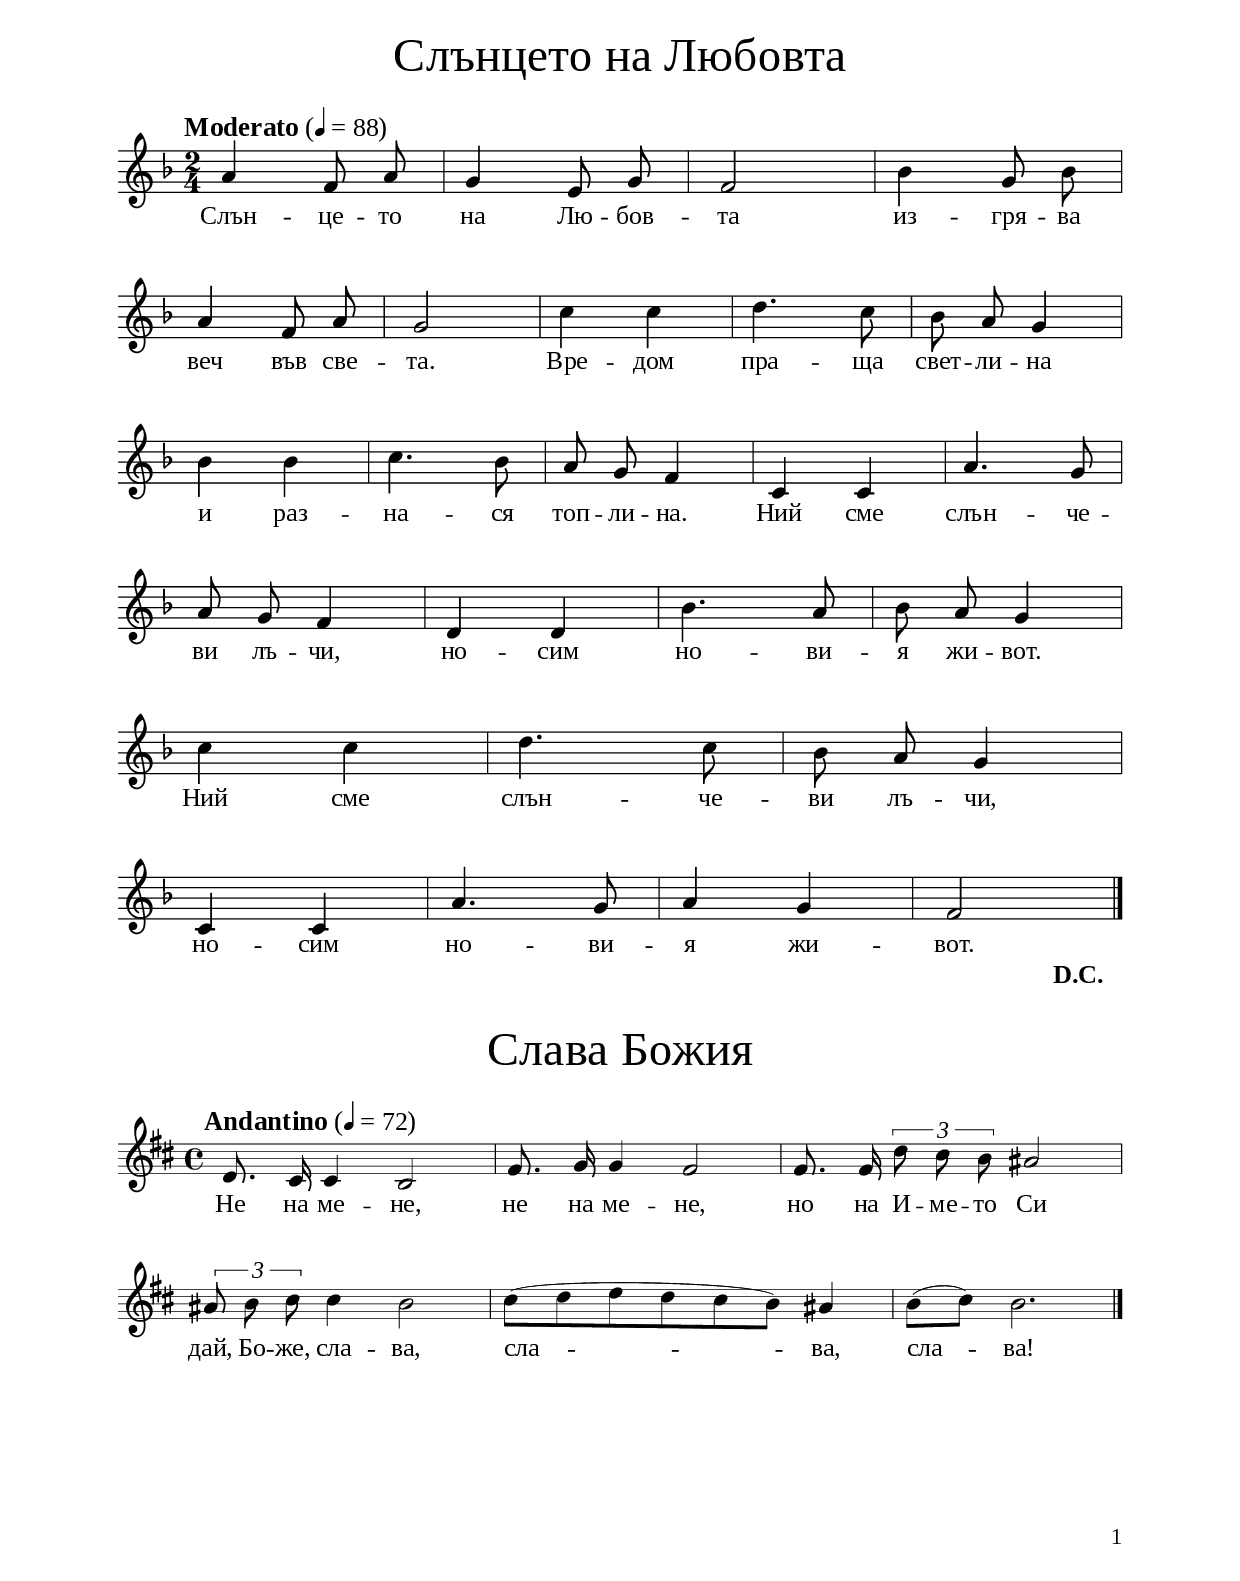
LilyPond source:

\version "2.24.3"

% include paper part and global functions
\include "include/globals.ily"

\bookpart {
  \label #'ref055_1
  \tocItem \markup "Слънцето на Любовта"
  \include "include/bookpart-paper.ily"
  \score {
    \include "include/score-layout.ily"

    \new Voice \absolute  {
      \clef treble
      \key f \major
      \time 2/4
      \tempoFunc "Moderato" 4 "88"
      \autoBeamOff
      a'4 f'8 a' | g'4 e'8 g' | f'2 | bes'4 g'8 bes' \break | a'4 f'8 a' | g'2  |
      c''4 c'' | d''4. c''8 | bes'8 a' g'4 \break | bes'4 bes'  | c''4. bes'8 | a'8 g' f'4  |
      c'4 c' | a'4. g'8 | \break a'8 g' f'4 |   d'4 d' | bes'4. a'8 | bes'8 a' g'4 | \break
      c''4 c'' | d''4. c''8 |  bes'8 a' g'4 | \break c'4 c' | a'4. g'8 | a'4 g' | f'2 |\break \bar "|."
    }

    \addlyrics {
      Слън -- це -- то на Лю -- бов -- та из -- гря -- ва веч във све -- та.
      Вре -- дом пра -- ща свет -- ли -- на и раз -- на -- ся топ -- ли -- на.
      Ний сме слън -- че -- ви лъ -- чи, но -- сим но -- ви -- я жи -- вот.
      Ний сме слън -- че -- ви лъ -- чи, но -- сим но -- ви -- я жи -- вот.
    }

    \header {
      title = \titleFunc #'ref_desc_3 "Слънцето на Любовта" "Slănceto na Ljubovta"
    }

    \midi{}

  } % score

  \markup \dc-one "D.C."

  \label #'ref053
  \tocItem \markup "Слава Божия"
  \include "include/bookpart-paper.ily"
  \score {
      \layout {
        indent = 0.0\cm % remove first line indentation
        ragged-last = ##f % do spread last line to fill the whole space
        \override Staff.BarLine.thick-thickness = #4 %make the end and repeat bars thiner
        \override Score.VoltaBracket.font-size = #-1.7 % make the repeat number fontsize smaller
        

        \context {
          \Score
          \omit BarNumber %remove bar numbers
          \override KeySignature.X-offset = #-1.2 % decrease keysigniture offset
          \override TimeSignature.X-offset = #-1.8 % decrease time signiture offset
          \override MetronomeMark.font-size = #1.5 % increase the tempo fontsize
          \override TupletNumber.font-size = #0.4 % increase the triol number

        } % context

        \context {
          % change staff size
          \Staff
          fontSize = #+0 % affects notes size only
          \override StaffSymbol.staff-space = #(magstep -3)
          \override StaffSymbol.thickness = #0.5
          \override BarLine.hair-thickness = #1
          %\override StaffSymbol.ledger-line-thickness = #'(0 . 0)
        }

        \context {
          % adjust space between staff and lyrics and between the two lyric lines
          \Lyrics
          \override VerticalAxisGroup.nonstaff-relatedstaff-spacing = #'((padding . 1))
          \override VerticalAxisGroup.nonstaff-nonstaff-spacing = #'((minimum-distance . 2))
          includeGraceNotes = ##t
        }
      } % layout

    \new Voice \absolute  {
      \clef treble
      \key b \minor
      \time 4/4
      \tempoFunc "Andantino" 4 "72"
      \autoBeamOff

      d'8. cis'16 cis'4 b2 | fis'8. g'16 g'4 fis'2 | fis'8. fis'16 \tupletUp \tuplet 3/2 {  d''8 cis'' b'8 } ais'2 | \break
      \times 2/3  { ais'8 b' cis''8 } cis''4 b'2 | cis''8 [( d'' e'' d'' cis'' b' )] ais'4 | b'8 [( cis'' )] b'2. \bar "|."
    }

    \addlyrics {
      Не на ме -- не, не на ме -- не, но на И -- ме -- то Си
      дай, Бо -- же, сла -- ва, сла -- ва, сла -- ва!
    }

    \header {
      title = \titleFunc #'ref_desc_3 "Слава Божия" "Slava Božija"
    }

    \midi{}

  } % score


} % bookpart
